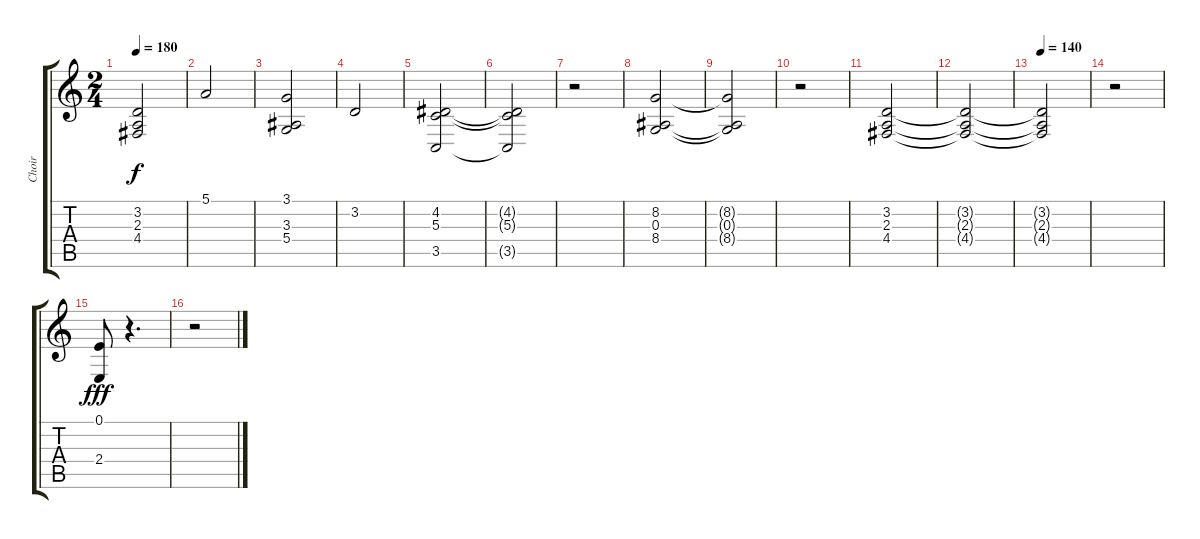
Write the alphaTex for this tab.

\track ("Choir" "Choir") {instrument choiraahs}
\staff {score tabs}
\tuning (E4 B3 G3 D3 A2 E2) {hide}
\ts (2 4)
\tempo 180
\clef g2
\ks c
(3.2{t} 2.3{t} 4.4{t}).2{dy f} |
5.1.2 |
(3.1 3.3 5.4).2 |
3.2.2 |
(4.2 5.3 3.5).2 |
(4.2{t} 5.3{t} 3.5{t}).2 |
r.2 |
(8.2 0.3 8.4).2 |
(8.2{t} 0.3{t} 8.4{t}).2 |
r.2 |
(3.2 2.3 4.4).2 |
(3.2{t} 2.3{t} 4.4{t}).2 |
\tempo 140
(3.2{t} 2.3{t} 4.4{t}).2 |
r.2 |
(0.1 2.4).8{dy fff} r.4{d} |
r.2
